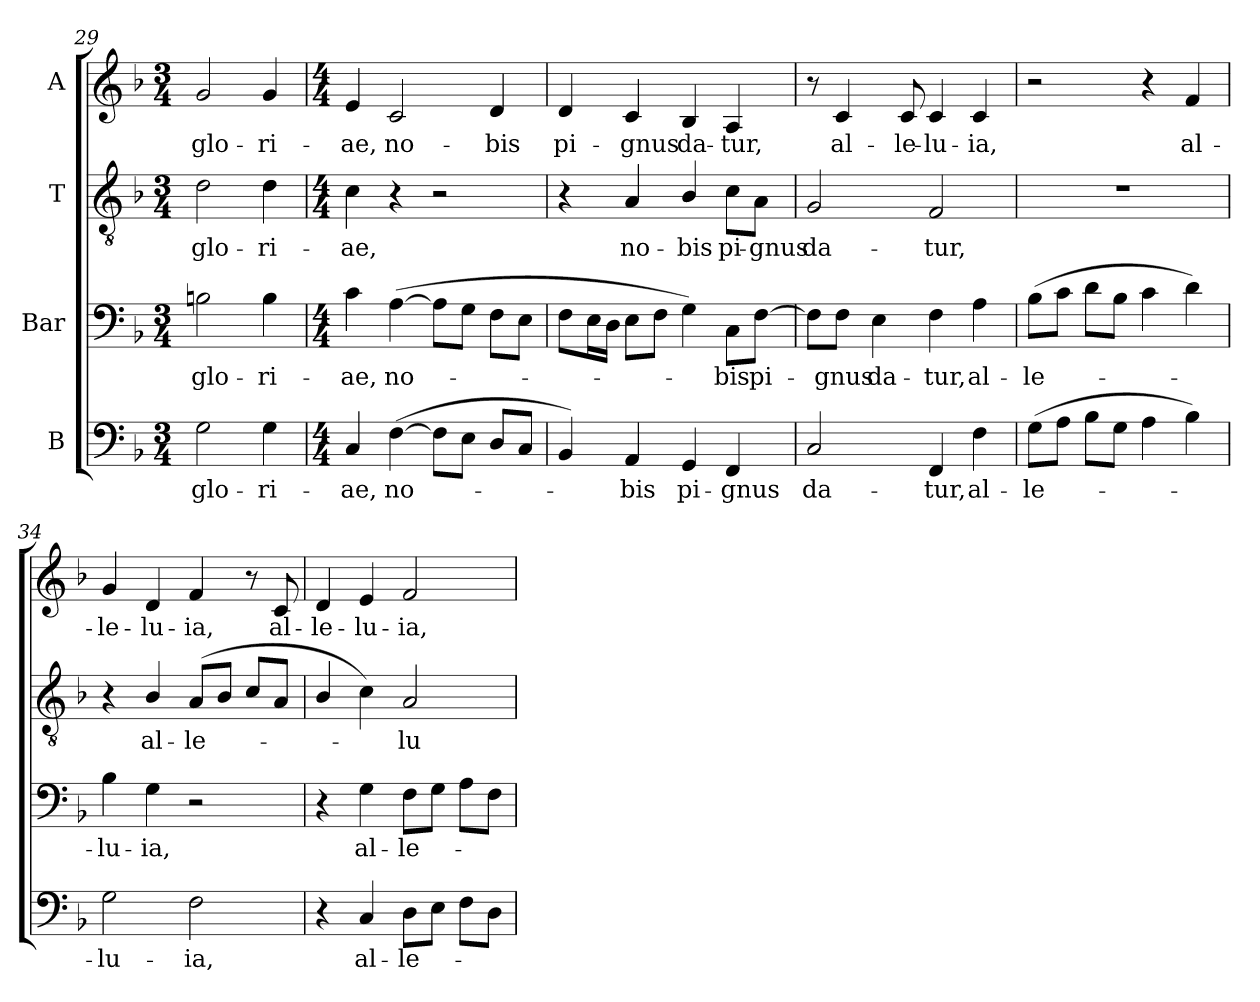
**kern	**text	**kern	**text	**kern	**text	**kern	**text
*part4	*part4	*part3	*part3	*part2	*part2	*part1	*part1
*staff4	*staff4	*staff3	*staff3	*staff2	*staff2	*staff1	*staff1
*I"B	*	*I"Bar	*	*I"T	*	*I"A	*
*clefF4	*	*clefF4	*	*clefGv2	*	*clefG2	*
*	*	*	*	*ITrd7c12	*	*	*
*k[b-]	*	*k[b-]	*	*k[b-]	*	*k[b-]	*
*F:	*	*F:	*	*F:	*	*F:	*
*M3/4	*	*M3/4	*	*M3/4	*	*M3/4	*
=29	=29	=29	=29	=29	=29	=29	=29
!	!LO:LY:b:color=#000000	!	!	!	!	!	!
!	!	!	!LO:LY:b:color=#000000	!	!	!	!
!	!	!	!	!	!LO:LY:b:color=#000000	!	!
!	!	!	!	!	!	!	!LO:LY:b:color=#000000
2Gi\	glo-	2Bni\	glo-	2Di\	glo-	2gi/	glo-
!	!LO:LY:b:color=#000000	!	!	!	!	!	!
!	!	!	!LO:LY:b:color=#000000	!	!	!	!
!	!	!	!	!	!LO:LY:b:color=#000000	!	!
!	!	!	!	!	!	!	!LO:LY:b:color=#000000
4Gi\	-ri-	4Bi\	-ri-	4Di\	-ri-	4gi/	-ri-
=30	=30	=30	=30	=30	=30	=30	=30
*M4/4	*	*M4/4	*	*M4/4	*	*M4/4	*
!	!LO:LY:b:color=#000000	!	!	!	!	!	!
!	!	!	!LO:LY:b:color=#000000	!	!	!	!
!	!	!	!	!	!LO:LY:b:color=#000000	!	!
!	!	!	!	!	!	!	!LO:LY:b:color=#000000
4Ci/	-ae,	4ci\	-ae,	4Ci\	-ae,	4ei/	-ae,
!	!LO:LY:b:color=#000000	!	!	!	!	!	!
!	!	!	!LO:LY:b:color=#000000	!	!	!	!
!	!	!	!	!	!	!	!LO:LY:b:color=#000000
([4Fi\	no-	([4Ai\	no-	4r	.	2ci/	no-
8Fi\L]	.	8Ai\L]	.	2r	.	.	.
8Ei\J	.	8Gi\J	.	.	.	.	.
!	!	!	!	!	!	!	!LO:LY:b:color=#000000
8Di/L	.	8Fi\L	.	.	.	4di/	-bis
8Ci/J	.	8Ei\J	.	.	.	.	.
=31	=31	=31	=31	=31	=31	=31	=31
!	!	!	!	!	!	!	!LO:LY:b:color=#000000
4BB-i/)	.	8Fi\L	.	4r	.	4di/	pi-
.	.	16Ei\L	.	.	.	.	.
.	.	16Di\JJ	.	.	.	.	.
!	!LO:LY:b:color=#000000	!	!	!	!	!	!
!	!	!	!	!	!LO:LY:b:color=#000000	!	!
!	!	!	!	!	!	!	!LO:LY:b:color=#000000
4AAi/	-bis	8Ei\L	.	4AAi/	no-	4ci/	-gnus
.	.	8Fi\J	.	.	.	.	.
!	!LO:LY:b:color=#000000	!	!	!	!	!	!
!	!	!	!	!	!LO:LY:b:color=#000000	!	!
!	!	!	!	!	!	!	!LO:LY:b:color=#000000
4GGi/	pi-	4Gi\)	.	4BB-i/	-bis	4B-i/	da-
!	!LO:LY:b:color=#000000	!	!	!	!	!	!
!	!	!	!LO:LY:b:color=#000000	!	!	!	!
!	!	!	!	!	!LO:LY:b:color=#000000	!	!
!	!	!	!	!	!	!	!LO:LY:b:color=#000000
4FFi/	-gnus	8Ci\L	-bis	8Ci\L	pi-	4Ai/	-tur,
!	!	!	!LO:LY:b:color=#000000	!	!	!	!
!	!	!	!	!	!LO:LY:b:color=#000000	!	!
.	.	[8Fi\J	pi-	8AAi\J	-gnus	.	.
=32	=32	=32	=32	=32	=32	=32	=32
!	!LO:LY:b:color=#000000	!	!	!	!	!	!
!	!	!	!	!	!LO:LY:b:color=#000000	!	!
2Ci/	da-	8Fi\L]	.	2GGi/	da-	8r	.
!	!	!	!LO:LY:b:color=#000000	!	!	!	!
!	!	!	!	!	!	!	!LO:LY:b:color=#000000
.	.	8Fi\J	-gnus	.	.	4ci/	al-
!	!	!	!LO:LY:b:color=#000000	!	!	!	!
.	.	4Ei\	da-	.	.	.	.
!	!	!	!	!	!	!	!LO:LY:b:color=#000000
.	.	.	.	.	.	8ci/	-le-
!	!LO:LY:b:color=#000000	!	!	!	!	!	!
!	!	!	!LO:LY:b:color=#000000	!	!	!	!
!	!	!	!	!	!LO:LY:b:color=#000000	!	!
!	!	!	!	!	!	!	!LO:LY:b:color=#000000
4FFi/	-tur,	4Fi\	-tur,	2FFi/	-tur,	4ci/	-lu-
!	!LO:LY:b:color=#000000	!	!	!	!	!	!
!	!	!	!LO:LY:b:color=#000000	!	!	!	!
!	!	!	!	!	!	!	!LO:LY:b:color=#000000
4Fi\	al-	4Ai\	al-	.	.	4ci/	-ia,
!!LO:LB:g=z
=33	=33	=33	=33	=33	=33	=33	=33
!	!LO:LY:b:color=#000000	!	!	!	!	!	!
!	!	!	!LO:LY:b:color=#000000	!	!	!	!
(8Gi\L	-le-	(8B-i\L	-le-	1r	.	2r	.
8Ai\J	.	8ci\J	.	.	.	.	.
8B-i\L	.	8di\L	.	.	.	.	.
8Gi\J	.	8B-i\J	.	.	.	.	.
4Ai\	.	4ci\	.	.	.	4r	.
!	!	!	!	!	!	!	!LO:LY:b:color=#000000
4B-i\)	.	4di\)	.	.	.	4fi/	al-
=34	=34	=34	=34	=34	=34	=34	=34
!	!LO:LY:b:color=#000000	!	!	!	!	!	!
!	!	!	!LO:LY:b:color=#000000	!	!	!	!
!	!	!	!	!	!	!	!LO:LY:b:color=#000000
2Gi\	-lu-	4B-i\	-lu-	4r	.	4gi/	-le-
!	!	!	!LO:LY:b:color=#000000	!	!	!	!
!	!	!	!	!	!LO:LY:b:color=#000000	!	!
!	!	!	!	!	!	!	!LO:LY:b:color=#000000
.	.	4Gi\	-ia,	4BB-i/	al-	4di/	-lu-
!	!LO:LY:b:color=#000000	!	!	!	!	!	!
!	!	!	!	!	!LO:LY:b:color=#000000	!	!
!	!	!	!	!	!	!	!LO:LY:b:color=#000000
2Fi\	-ia,	2r	.	(8AAi/L	-le-	4fi/	-ia,
.	.	.	.	8BB-i/J	.	.	.
.	.	.	.	8Ci/L	.	8r	.
!	!	!	!	!	!	!	!LO:LY:b:color=#000000
.	.	.	.	8AAi/J	.	8ci/	al-
=35	=35	=35	=35	=35	=35	=35	=35
!	!	!	!	!	!	!	!LO:LY:b:color=#000000
4r	.	4r	.	4BB-i/	.	4di/	-le-
!	!LO:LY:b:color=#000000	!	!	!	!	!	!
!	!	!	!LO:LY:b:color=#000000	!	!	!	!
!	!	!	!	!	!	!	!LO:LY:b:color=#000000
4Ci/	al-	4Gi\	al-	4Ci\)	.	4ei/	-lu-
!	!LO:LY:b:color=#000000	!	!	!	!	!	!
!	!	!	!LO:LY:b:color=#000000	!	!	!	!
!	!	!	!	!	!LO:LY:b:color=#000000	!	!
!	!	!	!	!	!	!	!LO:LY:b:color=#000000
8Di\L	-le-	8Fi\L	-le-	2AAi/	-lu-	2fi/	-ia,
8Ei\J	.	8Gi\J	.	.	.	.	.
8Fi\L	.	8Ai\L	.	.	.	.	.
8Di\J	.	8Fi\J	.	.	.	.	.
=	=	=	=	=	=	=	=
*-	*-	*-	*-	*-	*-	*-	*-
